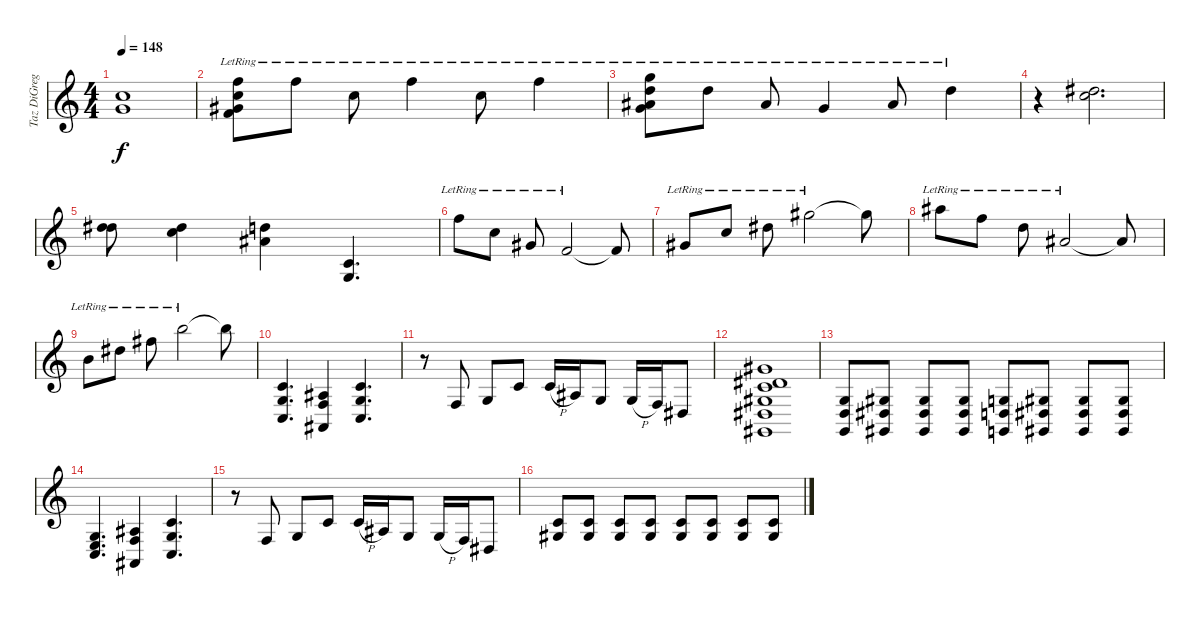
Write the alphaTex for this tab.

\track ("Taz DiGregorio Keyboards Rh" "Taz DiGreg") {instrument acousticgrandpiano}
\staff {score}
\tuning (E4 B3 G3 D3 A2 E2) {hide}
\ts (4 4)
\tempo 148
\clef g2
\ks c
(3.1{t} 13.2{t}).1{dy f} |
(1.1{lr} 22.3{lr} 22.4{lr} 23.5{lr}).8{volume 9 instrument electricpiano1} 22.3{lr}.8 8.1{lr}.8 18.2{lr}.4 8.1{lr}.8 22.3{lr}.4 |
(3.1{lr} 11.2{lr} 19.3{lr} 29.4{lr}).8 19.3{lr}.8 11.2{lr}.8 3.1{lr}.4 11.2{lr}.8 19.3{lr}.4 |
r.4 (17.3 25.4).2{d} |
(10.1 25.4).8 (17.3 25.4).4 (6.1 24.4).4 (5.3 5.4).4{d} |
13.1{lr}.8 8.1{lr}.8 4.1{lr}.8 1.1{lr}.2 1.1{t}.8 |
4.1{lr}.8 8.1{lr}.8 11.1{lr}.8 16.1{lr}.2 16.1{t}.8 |
18.1{lr}.8 13.1{lr}.8 10.1{lr}.8 6.1{lr}.2 6.1{t}.8 |
7.1{lr}.8 11.1{lr}.8 14.1{lr}.8 19.1{lr}.2 19.1{t}.8 |
(5.3 5.4 3.5).4{d} (3.3 3.4 1.5).4 (5.3 5.4 3.5).4{d} |
r.8 3.4.8 5.4.8 5.3.8 5.3{h}.16 3.3.16 5.4.8 5.4{h}.16 3.4.16 6.5.8 |
(4.1 4.2 5.3 6.4 6.5 4.6).1 |
(5.4 5.5 3.6).8 (6.4 6.5 4.6).8 (6.4 6.5 4.6).8 (6.4 6.5 4.6).8 (5.4 5.5 3.6).8 (6.4 6.5 4.6).8 (6.4 6.5 4.6).8 (6.4 6.5 4.6).8 |
(0.3 2.4 3.5).4{d} (3.3 3.4 1.5).4 (5.3 5.4 3.5).4{d} |
r.8 3.4.8 5.4.8 5.3.8 5.3{h}.16 3.3.16 5.4.8 5.4{h}.16 3.4.16 6.5.8 |
(5.3 6.4).8 (5.3 6.4).8 (5.3 6.4).8 (5.3 6.4).8 (5.3 6.4).8 (5.3 6.4).8 (5.3 6.4).8 (5.3 6.4).8
